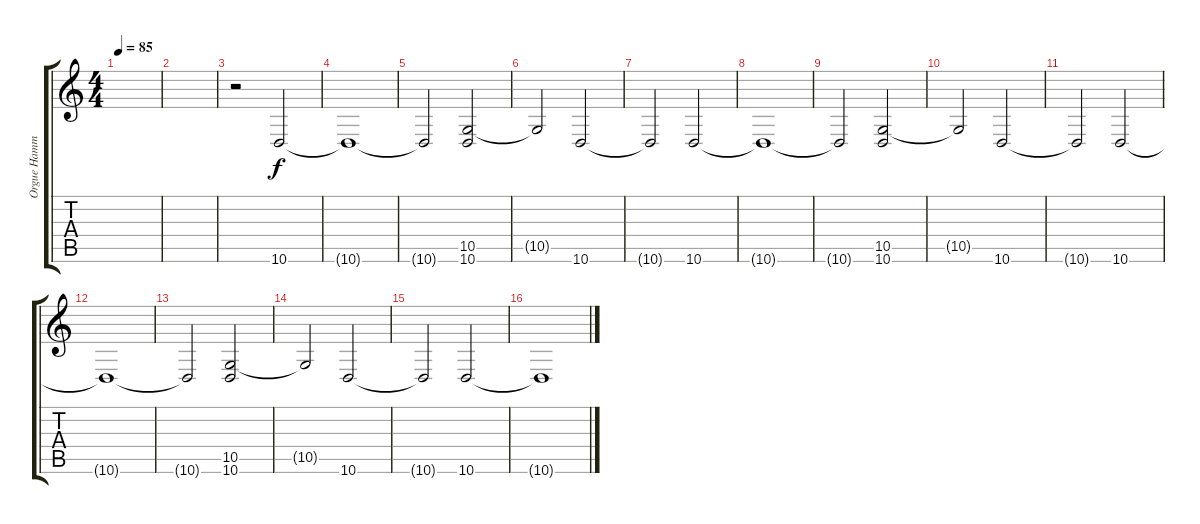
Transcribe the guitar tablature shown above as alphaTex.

\track ("Orgue Hammond Fa" "Orgue Hamm") {instrument rockorgan}
\staff {score tabs}
\tuning (E4 B3 G3 D3 A2 E2) {hide}
\ts (4 4)
\tempo 85
\clef g2
\ks c
|
|
r.2 10.6.2 |
10.6{t}.1 |
10.6{t}.2 (10.5 10.6).2 |
10.5{t}.2 10.6.2 |
10.6{t}.2 10.6.2 |
10.6{t}.1 |
10.6{t}.2 (10.5 10.6).2 |
10.5{t}.2 10.6.2 |
10.6{t}.2 10.6.2 |
10.6{t}.1 |
10.6{t}.2 (10.5 10.6).2 |
10.5{t}.2 10.6.2 |
10.6{t}.2 10.6.2 |
10.6{t}.1
